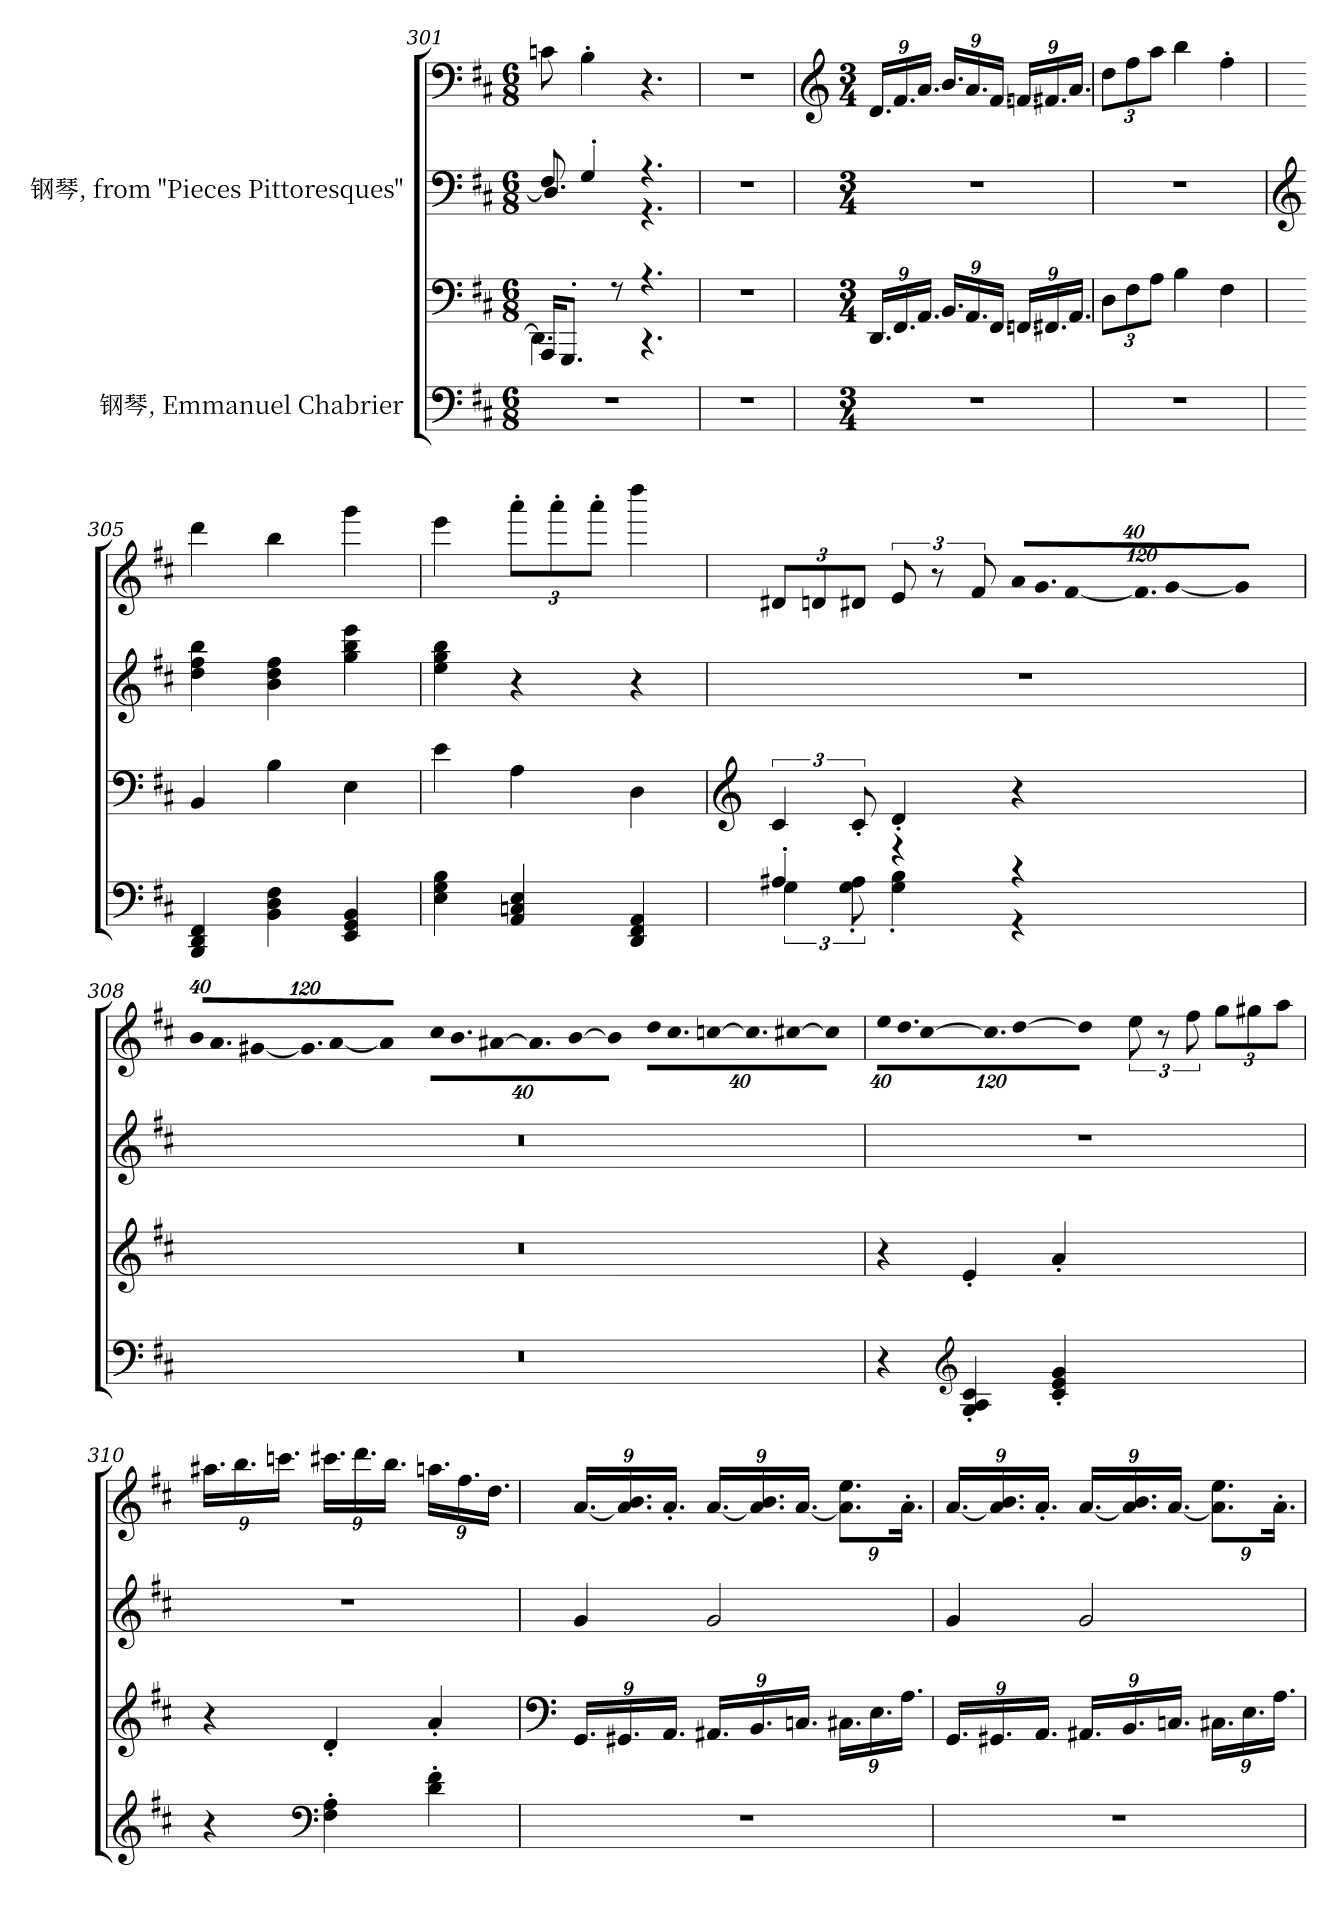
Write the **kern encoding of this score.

**kern	**kern	**kern	**kern
*part2	*part2	*part1	*part1
*staff4	*staff3	*staff2	*staff1
*I"钢琴, Emmanuel Chabrier	*	*I"钢琴, from &quot;Pieces Pittoresques&quot;	*
*clefF4	*clefF4	*clefF4	*clefF4
*k[f#c#]	*k[f#c#]	*k[f#c#]	*k[f#c#]
*M6/8	*M6/8	*M6/8	*M6/8
*MM34	*MM34	*MM34	*MM34
=301	=301	=301	=301
*	*^	*^	*
2.r	16AAA/KL	4.DD\]	8F#/	4.D/]	8cn\
.	8.GGG'/J	.	.	.	.
*	*	*	*	*	*MM32
.	.	.	4G'/	.	4B'\
.	8r	.	.	.	.
.	4.r	4.r	4.r	4.r	4.r
*	*v	*v	*	*	*
*	*	*v	*v	*
=302	=302	=302	=302
2.r	2.r	2.r	2.r
!!LO:PB:g=z
=303	=303	=303	=303
*	*	*	*clefG2
*M3/4	*M3/4	*M3/4	*M3/4
*	*Xbrackettup	*	*Xbrackettup
*	*	*	*MM172
2.r	18.DD/LL	2.r	18.d/LL
.	18.FF#/	.	18.f#/
.	18.AA/JJ	.	18.a/JJ
.	18.BB/LL	.	18.b/LL
.	18.AA/	.	18.a/
.	18.FF#/JJ	.	18.f#/JJ
.	18.FFn/LL	.	18.fn/LL
.	18.FF#X/	.	18.f#X/
.	18.AA/JJ	.	18.a/JJ
=304	=304	=304	=304
2.r	12D\L	2.r	12dd\L
.	12F#\	.	12ff#\
.	12A\J	.	12aa\J
.	4B\	.	4bb\
.	4F#\	.	4ff#'\
=305	=305	=305	=305
*	*	*clefG2	*
4BBB/ 4DD/ 4FF#/	4BB/	4dd\ 4ff#\ 4bb\	4ddd\
4BB\ 4D\ 4F#\	4B\	4b\ 4dd\ 4ff#\	4bb\
4EE/ 4GG/ 4BB/	4E\	4gg\ 4bb\ 4eee\	4ggg\
=306	=306	=306	=306
4E\ 4G\ 4B\	4e\	4ee\ 4gg\ 4bb\	4eee\
4AA/ 4Cn/ 4E/	4A\	4r	12aaa'\L
.	.	.	12aaa'\
.	.	.	12aaa'\J
4DD/ 4FF#/ 4AA/	4D\	4r	4dddd\
!!LO:LB:g=z
=307	=307	=307	=307
*	*clefG2	*	*
*^	*	*	*
*	*	*brackettup	*	*
4A#X'/	6G\	6c#/	2.r	12d#X/L
.	.	.	.	12dn/
.	12G\' 12A#\'	12c#'/	.	12d#X/J
*	*	*	*	*brackettup
4r	4G\' 4B\'	4d'/	.	12e/
.	.	.	.	12r
.	.	.	.	12f#/
*	*	*	*	*Xbrackettup
!	!	!	!	!LO:N:vis=32
4r	4r	4r	.	640%23a/LLL
!	!	!	!	!LO:N:vis=32.
.	.	.	.	1920%103g/
!	!	!	!	!LO:N:vis=256%9
.	.	.	.	[960%17f#/K
!	!	!	!	!LO:N:vis=32.
.	.	.	.	1920%103f#/]
!	!	!	!	!LO:N:vis=256%9
.	.	.	.	[960%17g/JK
!	!	!	!	!LO:N:vis=16
.	.	.	.	1920%137g/JJ]
*v	*v	*	*	*
=308	=308	=308	=308
!	!	!	!LO:N:vis=32
2.r	2.r	2.r	640%23b/LLL
!	!	!	!LO:N:vis=32.
.	.	.	1920%103a/
!	!	!	!LO:N:vis=256%9
.	.	.	[960%17g#X/K
!	!	!	!LO:N:vis=32.
.	.	.	1920%103g#/]
!	!	!	!LO:N:vis=256%9
.	.	.	[960%17a/JK
!	!	!	!LO:N:vis=16
.	.	.	1920%137a/JJ]
!	!	!	!LO:N:vis=32
.	.	.	640%23cc#\LLL
!	!	!	!LO:N:vis=32.
.	.	.	1920%103b\
!	!	!	!LO:N:vis=256%9
.	.	.	[960%17a#X\K
!	!	!	!LO:N:vis=32.
.	.	.	1920%103a#\]
!	!	!	!LO:N:vis=256%9
.	.	.	[960%17b\JK
!	!	!	!LO:N:vis=16
.	.	.	1920%137b\JJ]
!	!	!	!LO:N:vis=32
.	.	.	640%23dd\LLL
!	!	!	!LO:N:vis=32.
.	.	.	1920%103cc#\
!	!	!	!LO:N:vis=256%9
.	.	.	[960%17ccn\K
!	!	!	!LO:N:vis=32.
.	.	.	1920%103cc\]
!	!	!	!LO:N:vis=256%9
.	.	.	[960%17cc#X\JK
!	!	!	!LO:N:vis=16
.	.	.	1920%137cc#\JJ]
!!LO:LB:g=z
=309	=309	=309	=309
!	!	!	!LO:N:vis=32
4r	4r	2.r	640%23ee\LLL
!	!	!	!LO:N:vis=32.
.	.	.	1920%103dd\
!	!	!	!LO:N:vis=256%9
.	.	.	[960%17cc#\K
!	!	!	!LO:N:vis=32.
.	.	.	1920%103cc#\]
!	!	!	!LO:N:vis=256%9
.	.	.	[960%17dd\JK
!	!	!	!LO:N:vis=16
.	.	.	1920%137dd\JJ]
*clefG2	*	*	*
*	*	*	*brackettup
4G/' 4A/' 4c#/'	4e'/	.	12ee\
.	.	.	12r
.	.	.	12ff#\
*	*	*	*Xbrackettup
4c#/' 4e/' 4g/'	4a'/	.	12gg\L
.	.	.	12gg#X\
.	.	.	12aa\J
=310	=310	=310	=310
4r	4r	2.r	18.aa#X\LL
.	.	.	18.bb\
.	.	.	18.cccn\JJ
*clefF4	*	*	*
4F#\' 4A\'	4d'/	.	18.ccc#X\LL
.	.	.	18.ddd\
.	.	.	18.bb\JJ
4d\' 4f#\'	4a'/	.	18.aan\LL
.	.	.	18.ff#\
.	.	.	18.dd\JJ
!!LO:PB:g=z
=311	=311	=311	=311
*	*clefF4	*	*
*	*Xbrackettup	*	*
2.r	18.GG/LL	4g/	[18.a/LL
.	18.GG#X/	.	18.a/] 18.b/
.	18.AA/JJ	.	18.a'/JJ
.	18.AA#X/LL	2g/	[18.a/LL
.	18.BB/	.	18.a/] 18.b/
.	18.Cn/JJ	.	[18.a/JJ
.	18.C#X\LL	.	9.a\] 9.ee\L
.	18.E\	.	.
.	18.A\JJ	.	18.a'\Jk
=312	=312	=312	=312
2.r	18.GG/LL	4g/	[18.a/LL
.	18.GG#X/	.	18.a/] 18.b/
.	18.AA/JJ	.	18.a'/JJ
.	18.AA#X/LL	2g/	[18.a/LL
.	18.BB/	.	18.a/] 18.b/
.	18.Cn/JJ	.	[18.a/JJ
.	18.C#X\LL	.	9.a\] 9.ee\L
.	18.E\	.	.
.	18.A\JJ	.	18.a'\Jk
=	=	=	=
*-	*-	*-	*-
